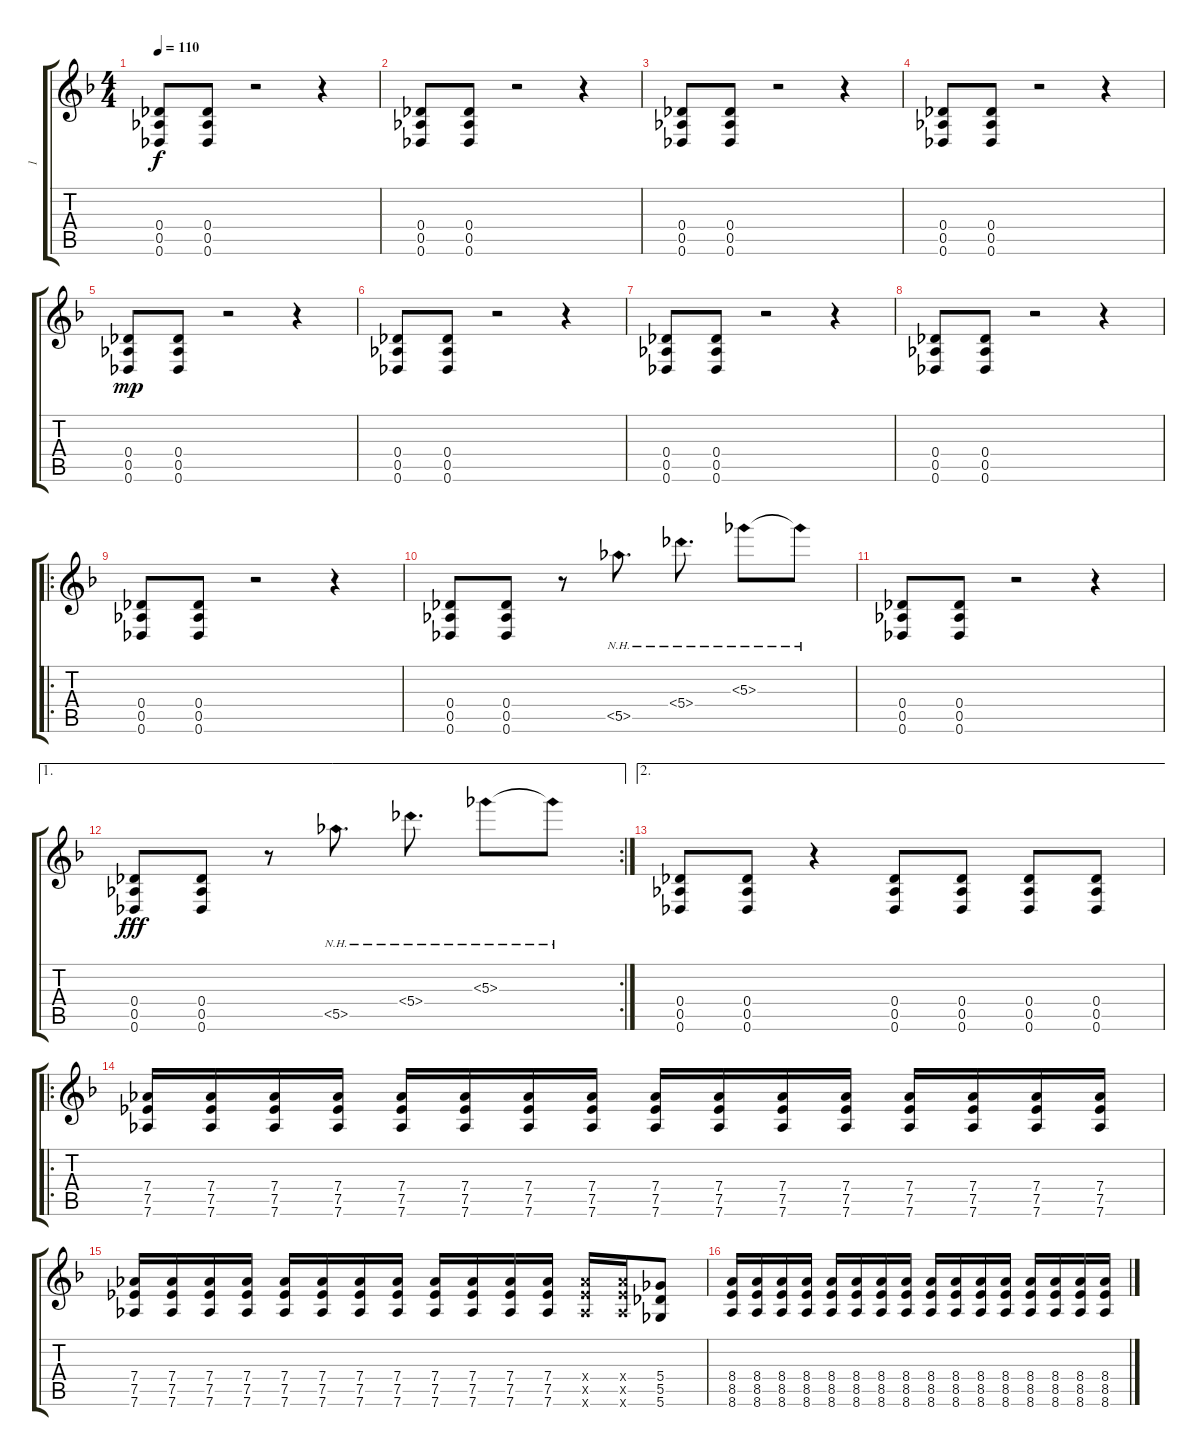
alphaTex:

\track ("1" "1") {instrument distortionguitar}
\staff {score tabs}
\tuning (Eb4 Bb3 Gb3 Db3 Ab2 Db2) {hide}
\ts (4 4)
\tempo 110
\clef g2
\ks f
(0.4 0.5 0.6).8{dy f} (0.4 0.5 0.6).8 r.2 r.4 |
(0.4 0.5 0.6).8 (0.4 0.5 0.6).8 r.2 r.4 |
(0.4 0.5 0.6).8 (0.4 0.5 0.6).8 r.2 r.4 |
(0.4 0.5 0.6).8 (0.4 0.5 0.6).8 r.2 r.4 |
(0.4 0.5 0.6).8{dy mp} (0.4 0.5 0.6).8 r.2 r.4 |
(0.4 0.5 0.6).8 (0.4 0.5 0.6).8 r.2 r.4 |
(0.4 0.5 0.6).8 (0.4 0.5 0.6).8 r.2 r.4 |
(0.4 0.5 0.6).8 (0.4 0.5 0.6).8 r.2 r.4 |
\ro
(0.4 0.5 0.6).8 (0.4 0.5 0.6).8 r.2 r.4 |
(0.4 0.5 0.6).8 (0.4 0.5 0.6).8 r.8 5.5{nh}.8{d} 5.4{nh}.8{d} 5.3{nh}.8 5.3{nh t}.8 |
(0.4 0.5 0.6).8 (0.4 0.5 0.6).8 r.2 r.4 |
\ae 1
\rc 2
(0.4 0.5 0.6).8{dy fff} (0.4 0.5 0.6).8 r.8 5.5{nh}.8{d} 5.4{nh}.8{d} 5.3{nh}.8 5.3{nh t}.8 |
\ae 2
(0.4 0.5 0.6).8 (0.4 0.5 0.6).8 r.4 (0.4 0.5 0.6).8 (0.4 0.5 0.6).8 (0.4 0.5 0.6).8 (0.4 0.5 0.6).8 |
\ro
(7.4 7.5 7.6).16 (7.4 7.5 7.6).16 (7.4 7.5 7.6).16 (7.4 7.5 7.6).16 (7.4 7.5 7.6).16 (7.4 7.5 7.6).16 (7.4 7.5 7.6).16 (7.4 7.5 7.6).16 (7.4 7.5 7.6).16 (7.4 7.5 7.6).16 (7.4 7.5 7.6).16 (7.4 7.5 7.6).16 (7.4 7.5 7.6).16 (7.4 7.5 7.6).16 (7.4 7.5 7.6).16 (7.4 7.5 7.6).16 |
(7.4 7.5 7.6).16 (7.4 7.5 7.6).16 (7.4 7.5 7.6).16 (7.4 7.5 7.6).16 (7.4 7.5 7.6).16 (7.4 7.5 7.6).16 (7.4 7.5 7.6).16 (7.4 7.5 7.6).16 (7.4 7.5 7.6).16 (7.4 7.5 7.6).16 (7.4 7.5 7.6).16 (7.4 7.5 7.6).16 (7.4{x} 7.5{x} 7.6{x}).16 (7.4{x} 7.5{x} 7.6{x}).16 (5.4 5.5 5.6).8 |
(8.4 8.5 8.6).16 (8.4 8.5 8.6).16 (8.4 8.5 8.6).16 (8.4 8.5 8.6).16 (8.4 8.5 8.6).16 (8.4 8.5 8.6).16 (8.4 8.5 8.6).16 (8.4 8.5 8.6).16 (8.4 8.5 8.6).16 (8.4 8.5 8.6).16 (8.4 8.5 8.6).16 (8.4 8.5 8.6).16 (8.4 8.5 8.6).16 (8.4 8.5 8.6).16 (8.4 8.5 8.6).16 (8.4 8.5 8.6).16
